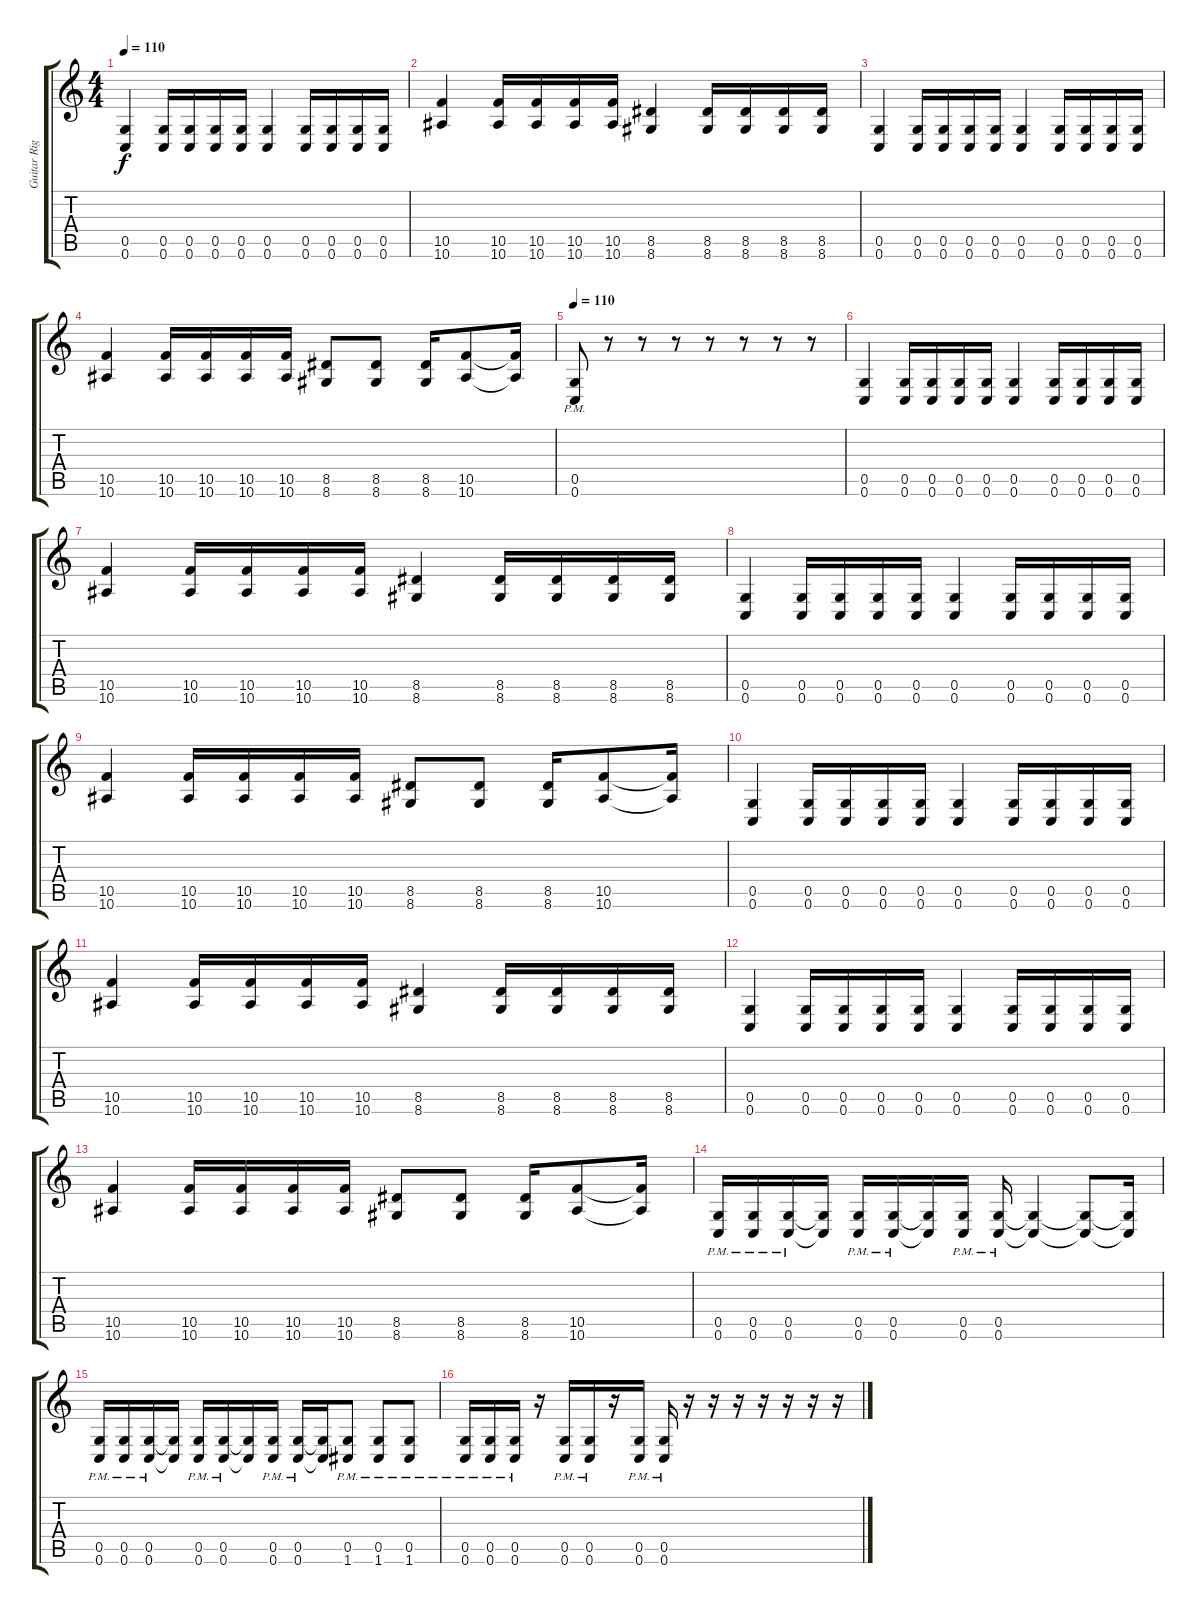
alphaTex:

\track ("Guitar Right" "Guitar Rig") {instrument distortionguitar}
\staff {score tabs}
\tuning (D4 A3 F3 C3 G2 C2) {hide}
\ts (4 4)
\tempo 110
\clef g2
\ks c
(0.5 0.6).4{dy f} (0.5 0.6).16 (0.5 0.6).16 (0.5 0.6).16 (0.5 0.6).16 (0.5 0.6).4 (0.5 0.6).16 (0.5 0.6).16 (0.5 0.6).16 (0.5 0.6).16 |
(10.5 10.6).4 (10.5 10.6).16 (10.5 10.6).16 (10.5 10.6).16 (10.5 10.6).16 (8.5 8.6).4 (8.5 8.6).16 (8.5 8.6).16 (8.5 8.6).16 (8.5 8.6).16 |
(0.5 0.6).4 (0.5 0.6).16 (0.5 0.6).16 (0.5 0.6).16 (0.5 0.6).16 (0.5 0.6).4 (0.5 0.6).16 (0.5 0.6).16 (0.5 0.6).16 (0.5 0.6).16 |
(10.5 10.6).4 (10.5 10.6).16 (10.5 10.6).16 (10.5 10.6).16 (10.5 10.6).16 (8.5 8.6).8 (8.5 8.6).8 (8.5 8.6).16 (10.5 10.6).8 (10.5{t} 10.6{t}).16 |
\tempo 110
(0.5{pm} 0.6{pm}).8 r.8 r.8 r.8 r.8 r.8 r.8 r.8 |
(0.5 0.6).4 (0.5 0.6).16 (0.5 0.6).16 (0.5 0.6).16 (0.5 0.6).16 (0.5 0.6).4 (0.5 0.6).16 (0.5 0.6).16 (0.5 0.6).16 (0.5 0.6).16 |
(10.5 10.6).4 (10.5 10.6).16 (10.5 10.6).16 (10.5 10.6).16 (10.5 10.6).16 (8.5 8.6).4 (8.5 8.6).16 (8.5 8.6).16 (8.5 8.6).16 (8.5 8.6).16 |
(0.5 0.6).4 (0.5 0.6).16 (0.5 0.6).16 (0.5 0.6).16 (0.5 0.6).16 (0.5 0.6).4 (0.5 0.6).16 (0.5 0.6).16 (0.5 0.6).16 (0.5 0.6).16 |
(10.5 10.6).4 (10.5 10.6).16 (10.5 10.6).16 (10.5 10.6).16 (10.5 10.6).16 (8.5 8.6).8 (8.5 8.6).8 (8.5 8.6).16 (10.5 10.6).8 (10.5{t} 10.6{t}).16 |
(0.5 0.6).4 (0.5 0.6).16 (0.5 0.6).16 (0.5 0.6).16 (0.5 0.6).16 (0.5 0.6).4 (0.5 0.6).16 (0.5 0.6).16 (0.5 0.6).16 (0.5 0.6).16 |
(10.5 10.6).4 (10.5 10.6).16 (10.5 10.6).16 (10.5 10.6).16 (10.5 10.6).16 (8.5 8.6).4 (8.5 8.6).16 (8.5 8.6).16 (8.5 8.6).16 (8.5 8.6).16 |
(0.5 0.6).4 (0.5 0.6).16 (0.5 0.6).16 (0.5 0.6).16 (0.5 0.6).16 (0.5 0.6).4 (0.5 0.6).16 (0.5 0.6).16 (0.5 0.6).16 (0.5 0.6).16 |
(10.5 10.6).4 (10.5 10.6).16 (10.5 10.6).16 (10.5 10.6).16 (10.5 10.6).16 (8.5 8.6).8 (8.5 8.6).8 (8.5 8.6).16 (10.5 10.6).8 (10.5{t} 10.6{t}).16 |
(0.5{pm} 0.6{pm}).16 (0.5{pm} 0.6{pm}).16 (0.5{pm} 0.6{pm}).16 (0.5{t} 0.6{t}).16 (0.5{pm} 0.6{pm}).16 (0.5{pm} 0.6{pm}).16 (0.5{t} 0.6{t}).16 (0.5{pm} 0.6{pm}).16 (0.5{pm} 0.6{pm}).16 (0.5{t} 0.6{t}).4 (0.5{t} 0.6{t}).8 (0.5{t} 0.6{t}).16 |
(0.5{pm} 0.6{pm}).16 (0.5{pm} 0.6{pm}).16 (0.5{pm} 0.6{pm}).16 (0.5{t} 0.6{t}).16 (0.5{pm} 0.6{pm}).16 (0.5{pm} 0.6{pm}).16 (0.5{t} 0.6{t}).16 (0.5{pm} 0.6{pm}).16 (0.5{pm} 0.6{pm}).16 (0.5{t} 0.6{t}).16 (0.5{pm} 1.6{pm}).8 (0.5{pm} 1.6{pm}).8 (0.5{pm} 1.6{pm}).8 |
(0.5{pm} 0.6{pm}).16 (0.5{pm} 0.6{pm}).16 (0.5{pm} 0.6{pm}).16 r.16 (0.5{pm} 0.6{pm}).16 (0.5{pm} 0.6{pm}).16 r.16 (0.5{pm} 0.6{pm}).16 (0.5{pm} 0.6{pm}).16 r.16 r.16 r.16 r.16 r.16 r.16 r.16
